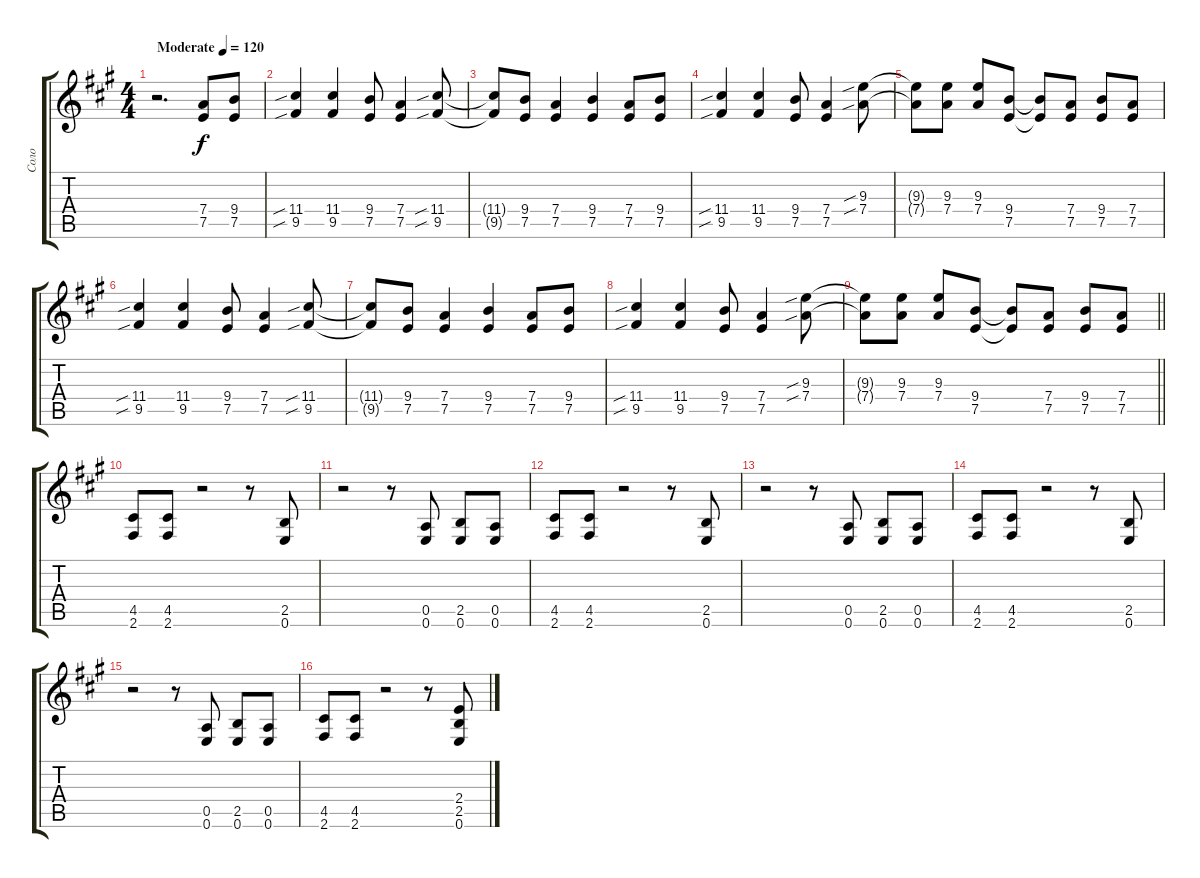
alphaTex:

\track ("Соло" "Соло") {instrument distortionguitar}
\staff {score tabs}
\tuning (E4 B3 G3 D3 A2 E2) {hide}
\ts (4 4)
\tempo (120 "Moderate")
\clef g2
\ks a
r.2{d dy f instrument distortionguitar} (7.4 7.5).8 (9.4 7.5).8 |
(11.4{sib} 9.5{sib}).4 (11.4 9.5).4 (9.4 7.5).8 (7.4 7.5).4 (11.4{sib} 9.5{sib}).8 |
(11.4{t} 9.5{t}).8 (9.4 7.5).8 (7.4 7.5).4 (9.4 7.5).4 (7.4 7.5).8 (9.4 7.5).8 |
(11.4{sib} 9.5{sib}).4 (11.4 9.5).4 (9.4 7.5).8 (7.4 7.5).4 (9.3{sib} 7.4{sib}).8 |
(9.3{t} 7.4{t}).8 (9.3 7.4).8 (9.3 7.4).8 (9.4 7.5).8 (9.4{t} 7.5{t}).8 (7.4 7.5).8 (9.4 7.5).8 (7.4 7.5).8 |
(11.4{sib} 9.5{sib}).4 (11.4 9.5).4 (9.4 7.5).8 (7.4 7.5).4 (11.4{sib} 9.5{sib}).8 |
(11.4{t} 9.5{t}).8 (9.4 7.5).8 (7.4 7.5).4 (9.4 7.5).4 (7.4 7.5).8 (9.4 7.5).8 |
(11.4{sib} 9.5{sib}).4 (11.4 9.5).4 (9.4 7.5).8 (7.4 7.5).4 (9.3{sib} 7.4{sib}).8 |
\barLineRight lightlight
(9.3{t} 7.4{t}).8 (9.3 7.4).8 (9.3 7.4).8 (9.4 7.5).8 (9.4{t} 7.5{t}).8 (7.4 7.5).8 (9.4 7.5).8 (7.4 7.5).8 |
(4.5 2.6).8 (4.5 2.6).8 r.2 r.8 (2.5 0.6).8 |
r.2 r.8 (0.5 0.6).8 (2.5 0.6).8 (0.5 0.6).8 |
(4.5 2.6).8 (4.5 2.6).8 r.2 r.8 (2.5 0.6).8 |
r.2 r.8 (0.5 0.6).8 (2.5 0.6).8 (0.5 0.6).8 |
(4.5 2.6).8 (4.5 2.6).8 r.2 r.8 (2.5 0.6).8 |
r.2 r.8 (0.5 0.6).8 (2.5 0.6).8 (0.5 0.6).8 |
(4.5 2.6).8 (4.5 2.6).8 r.2 r.8 (2.4 2.5 0.6).8
